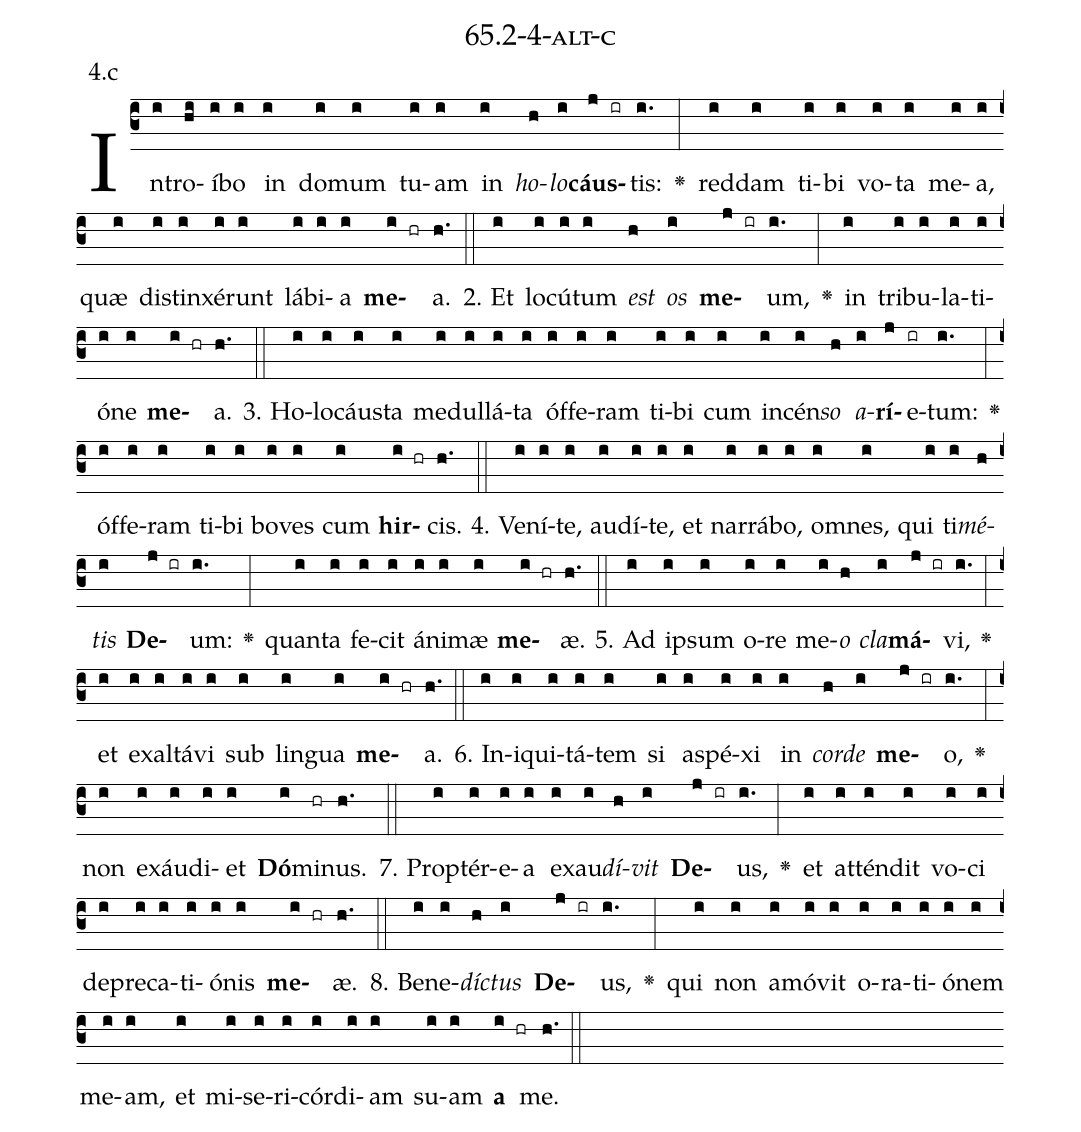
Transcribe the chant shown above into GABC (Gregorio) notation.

name: 65.2-4-alt-c;
annotation: 4.c;
%%
(c3)In(i)tro(hi)í(i)bo(i) in(i) do(i)mum(i) tu(i)am(i) in(i) <i>ho</i>(h)<i>lo</i>(i)<b>cáus</b>(j ir)tis:(i.) <v>\greheightstar</v>(:) red(i)dam(i) ti(i)bi(i) vo(i)ta(i) me(i)a,(i) quæ(i) di(i)stin(i)xé(i)runt(i) lá(i)bi(i)a(i) <b>me</b>(i hr)a.(h.) (::)
2. Et(i) lo(i)cú(i)tum(i) <i>est</i>(h) <i>os</i>(i) <b>me</b>(j ir)um,(i.) <v>\greheightstar</v>(:) in(i) tri(i)bu(i)la(i)ti(i)ó(i)ne(i) <b>me</b>(i hr)a.(h.) (::)
3. Ho(i)lo(i)cáus(i)ta(i) me(i)dul(i)lá(i)ta(i) óf(i)fe(i)ram(i) ti(i)bi(i) cum(i) in(i)cén(i)<i>so</i>(h) <i>a</i>(i)<b>rí</b>(j)e(ir)tum:(i.) <v>\greheightstar</v>(:) óf(i)fe(i)ram(i) ti(i)bi(i) bo(i)ves(i) cum(i) <b>hir</b>(i hr)cis.(h.) (::)
4. Ve(i)ní(i)te,(i) au(i)dí(i)te,(i) et(i) nar(i)rá(i)bo,(i) om(i)nes,(i) qui(i) ti(i)<i>mé</i>(h)<i>tis</i>(i) <b>De</b>(j ir)um:(i.) <v>\greheightstar</v>(:) quan(i)ta(i) fe(i)cit(i) á(i)ni(i)mæ(i) <b>me</b>(i hr)æ.(h.) (::)
5. Ad(i) ip(i)sum(i) o(i)re(i) me(i)<i>o</i>(h) <i>cla</i>(i)<b>má</b>(j ir)vi,(i.) <v>\greheightstar</v>(:) et(i) ex(i)al(i)tá(i)vi(i) sub(i) lin(i)gua(i) <b>me</b>(i hr)a.(h.) (::)
6. In(i)i(i)qui(i)tá(i)tem(i) si(i) a(i)spé(i)xi(i) in(i) <i>cor</i>(h)<i>de</i>(i) <b>me</b>(j ir)o,(i.) <v>\greheightstar</v>(:) non(i) ex(i)áu(i)di(i)et(i) <b>Dó</b>(i)mi(hr)nus.(h.) (::)
7. Prop(i)tér(i)e(i)a(i) ex(i)au(i)<i>dí</i>(h)<i>vit</i>(i) <b>De</b>(j ir)us,(i.) <v>\greheightstar</v>(:) et(i) at(i)tén(i)dit(i) vo(i)ci(i) de(i)pre(i)ca(i)ti(i)ó(i)nis(i) <b>me</b>(i hr)æ.(h.) (::)
8. Be(i)ne(i)<i>díc</i>(h)<i>tus</i>(i) <b>De</b>(j ir)us,(i.) <v>\greheightstar</v>(:) qui(i) non(i) a(i)mó(i)vit(i) o(i)ra(i)ti(i)ó(i)nem(i) me(i)am,(i) et(i) mi(i)se(i)ri(i)cór(i)di(i)am(i) su(i)am(i) <b>a</b>(i hr) me.(h.) (::)
